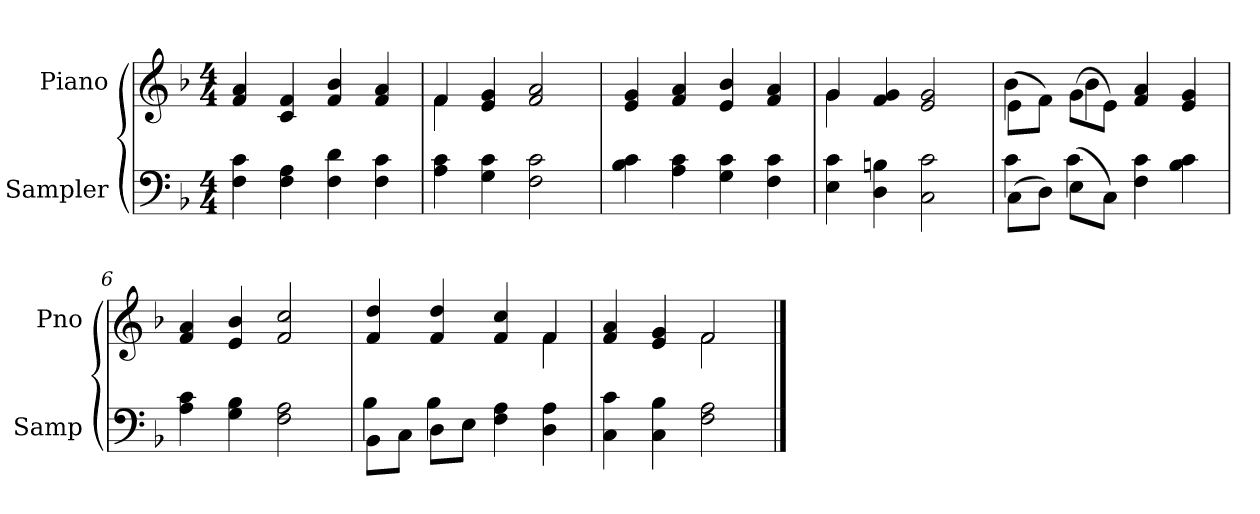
**kern	**kern
*part2	*part1
*staff2	*staff1
*I"Sampler	*I"Piano
*I'Samp	*I'Pno
*clefF4	*clefG2
*k[b-]	*k[b-]
*F:	*F:
*M4/4	*M4/4
=1	=1
4F 4c	4f 4a
4F 4A	4c 4f
4F 4d	4f 4b-
4F 4c	4f 4a
=2	=2
*	*^
4A 4c	4f/	4f
4G 4c	4e 4g	2.ryy
2F 2c	2f 2a	.
*	*v	*v
=3	=3
4B- 4c	4e 4g
4A 4c	4f 4a
4G 4c	4e 4b-
4F 4c	4f 4a
=4	=4
*	*^
4E 4c	4g/	4g
4D 4Bn	4f 4g	2.ryy
2C 2c	2e 2g	.
=5	=5	=5
*^	*	*
(8C\L	4c	(8e\L	4b-
8D\J)	.	8f\J)	.
(8E\L	4c	(8g\L	4b-
8C\J)	.	8e\J)	.
4F 4c	2ryy	4f 4a	2ryy
4B- 4c	.	4e 4g	.
*v	*v	*	*
*	*v	*v
=6	=6
4A 4c	4f 4a
4G 4B-	4e 4b-
2F 2A	2f 2cc
=7	=7
*^	*^
8BB-\L	4B-	4f 4dd	2.ryy
8C\J	.	.	.
8D\L	4B-	4f 4dd	.
8E\J	.	.	.
4F 4A	2ryy	4f 4cc	.
4D 4A	.	4f/	4f
*v	*v	*	*
=8	=8	=8
4C 4c	4f 4a	2ryy
4C 4B-	4e 4g	.
2F 2A	2f/	2f
*	*v	*v
==	==
*-	*-
